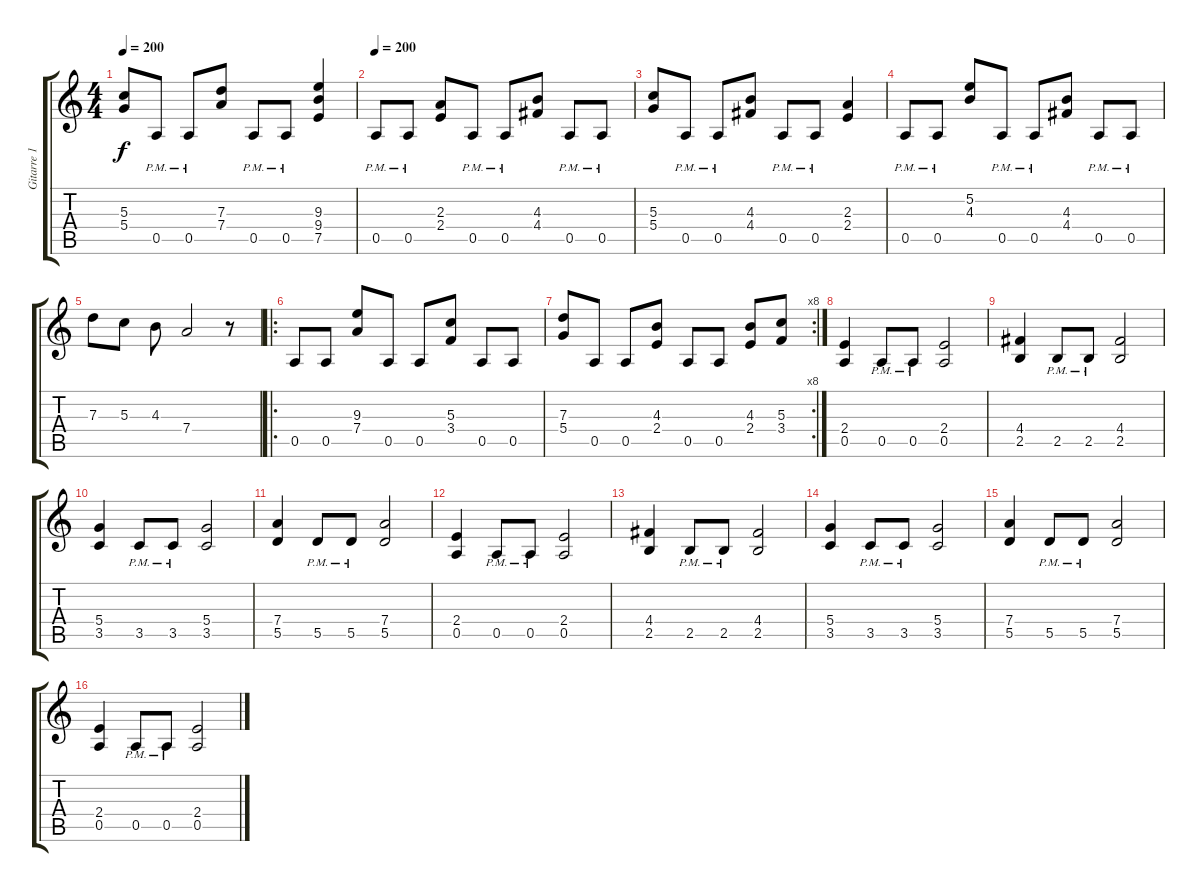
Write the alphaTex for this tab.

\track ("Gitarre 1" "Gitarre 1") {instrument distortionguitar}
\staff {score tabs}
\tuning (E4 B3 G3 D3 A2 E2) {hide}
\ts (4 4)
\tempo 200
\clef g2
\ks c
(5.3 5.4).8{dy f} 0.5{pm}.8 0.5{pm}.8 (7.3 7.4).8 0.5{pm}.8 0.5{pm}.8 (9.3 9.4 7.5).4 |
\tempo 200
0.5{pm}.8 0.5{pm}.8 (2.3 2.4).8 0.5{pm}.8 0.5{pm}.8 (4.3 4.4).8 0.5{pm}.8 0.5{pm}.8 |
(5.3 5.4).8 0.5{pm}.8 0.5{pm}.8 (4.3 4.4).8 0.5{pm}.8 0.5{pm}.8 (2.3 2.4).4 |
0.5{pm}.8 0.5{pm}.8 (5.2 4.3).8 0.5{pm}.8 0.5{pm}.8 (4.3 4.4).8 0.5{pm}.8 0.5{pm}.8 |
7.3.8 5.3.8 4.3.8 7.4.2 r.8 |
\ro
0.5.8 0.5.8 (9.3 7.4).8 0.5.8 0.5.8 (5.3 3.4).8 0.5.8 0.5.8 |
\rc 8
(7.3 5.4).8 0.5.8 0.5.8 (4.3 2.4).8 0.5.8 0.5.8 (4.3 2.4).8 (5.3 3.4).8 |
(2.4 0.5).4 0.5{pm}.8 0.5{pm}.8 (2.4 0.5).2 |
(4.4 2.5).4 2.5{pm}.8 2.5{pm}.8 (4.4 2.5).2 |
(5.4 3.5).4 3.5{pm}.8 3.5{pm}.8 (5.4 3.5).2 |
(7.4 5.5).4 5.5{pm}.8 5.5{pm}.8 (7.4 5.5).2 |
(2.4 0.5).4 0.5{pm}.8 0.5{pm}.8 (2.4 0.5).2 |
(4.4 2.5).4 2.5{pm}.8 2.5{pm}.8 (4.4 2.5).2 |
(5.4 3.5).4 3.5{pm}.8 3.5{pm}.8 (5.4 3.5).2 |
(7.4 5.5).4 5.5{pm}.8 5.5{pm}.8 (7.4 5.5).2 |
(2.4 0.5).4 0.5{pm}.8 0.5{pm}.8 (2.4 0.5).2
